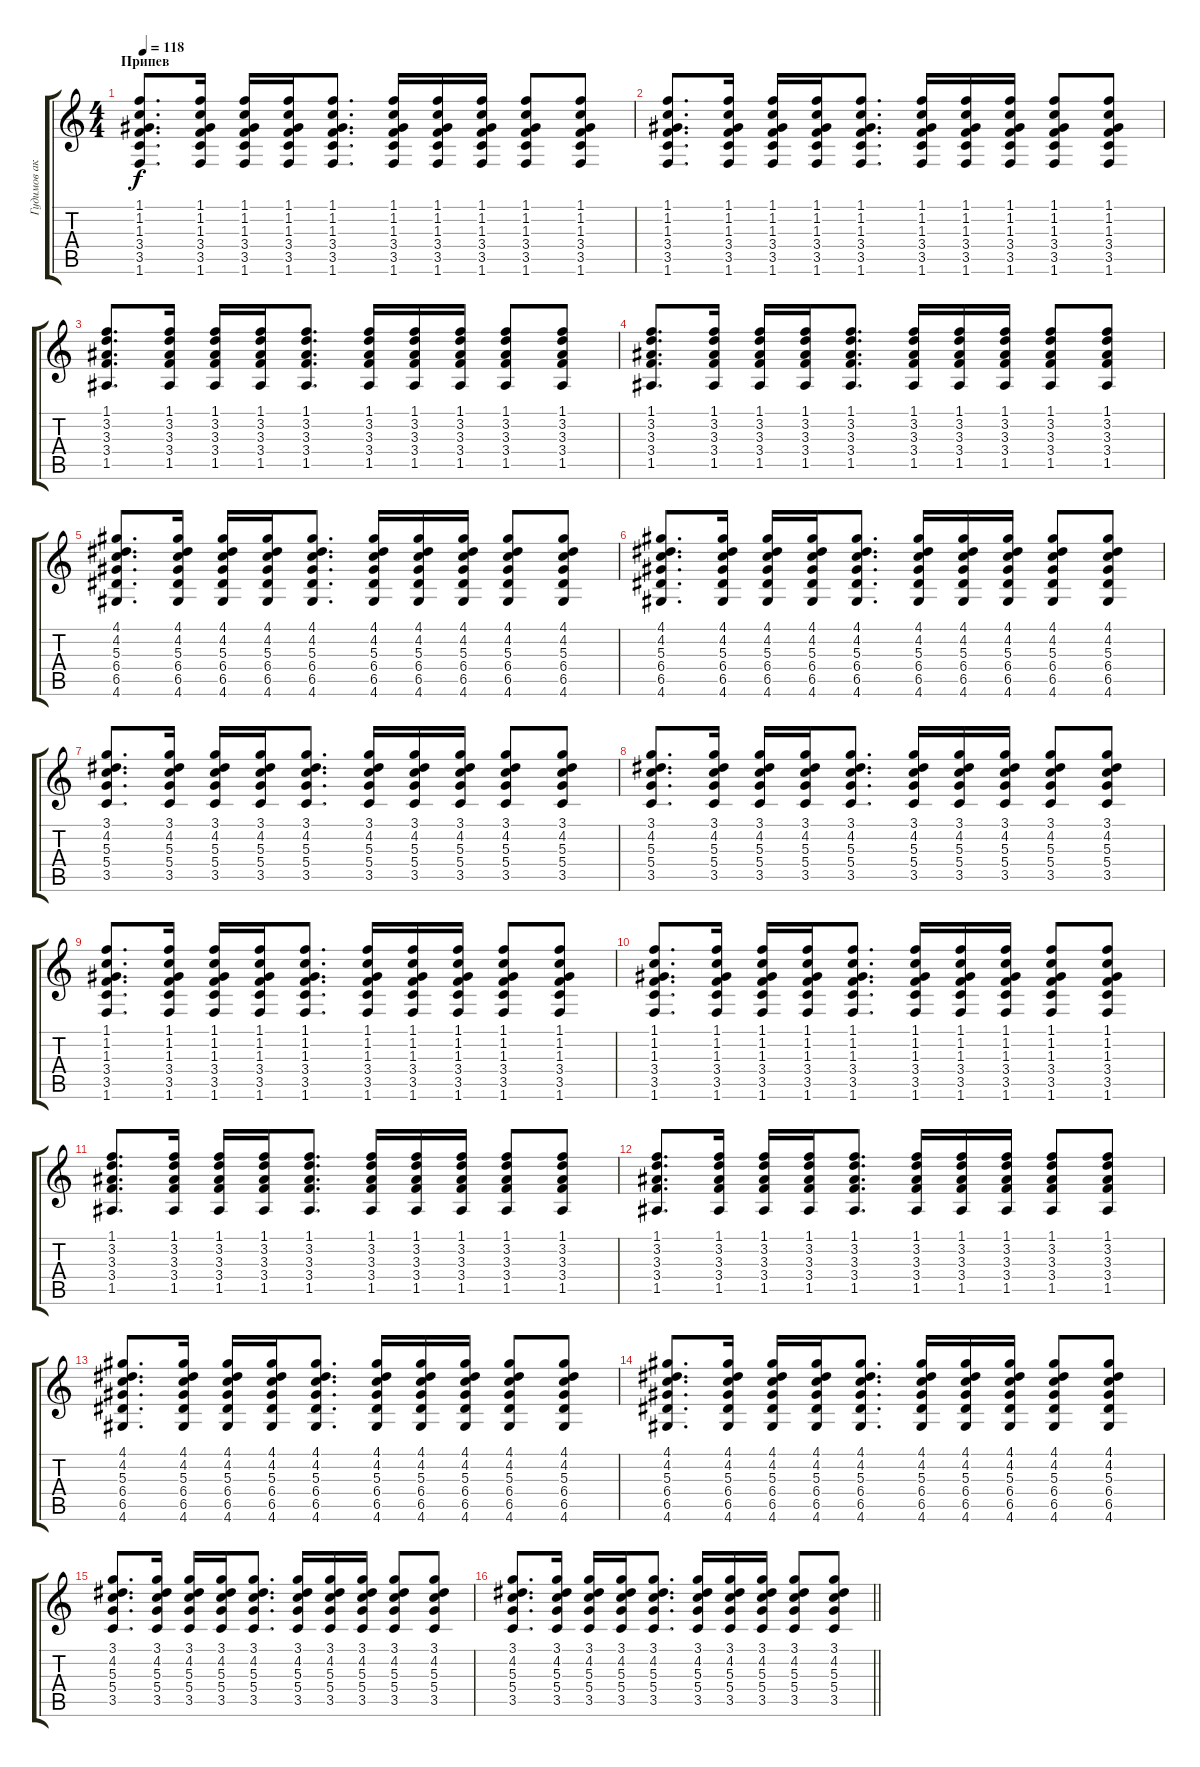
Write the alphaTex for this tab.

\track ("Гудимов аккорды" "Гудимов ак") {instrument acousticguitarsteel}
\staff {score tabs}
\tuning (E4 B3 G3 D3 A2 E2) {hide}
\ts (4 4)
\section ("" "Припев")
\tempo 118
\clef g2
\ks c
(1.1 1.2 1.3 3.4 3.5 1.6).8{d dy f} (1.1 1.2 1.3 3.4 3.5 1.6).16 (1.1 1.2 1.3 3.4 3.5 1.6).16 (1.1 1.2 1.3 3.4 3.5 1.6).16 (1.1 1.2 1.3 3.4 3.5 1.6).8{d} (1.1 1.2 1.3 3.4 3.5 1.6).16 (1.1 1.2 1.3 3.4 3.5 1.6).16 (1.1 1.2 1.3 3.4 3.5 1.6).16 (1.1 1.2 1.3 3.4 3.5 1.6).8 (1.1 1.2 1.3 3.4 3.5 1.6).8 |
(1.1 1.2 1.3 3.4 3.5 1.6).8{d} (1.1 1.2 1.3 3.4 3.5 1.6).16 (1.1 1.2 1.3 3.4 3.5 1.6).16 (1.1 1.2 1.3 3.4 3.5 1.6).16 (1.1 1.2 1.3 3.4 3.5 1.6).8{d} (1.1 1.2 1.3 3.4 3.5 1.6).16 (1.1 1.2 1.3 3.4 3.5 1.6).16 (1.1 1.2 1.3 3.4 3.5 1.6).16 (1.1 1.2 1.3 3.4 3.5 1.6).8 (1.1 1.2 1.3 3.4 3.5 1.6).8 |
(1.1 3.2 3.3 3.4 1.5).8{d} (1.1 3.2 3.3 3.4 1.5).16 (1.1 3.2 3.3 3.4 1.5).16 (1.1 3.2 3.3 3.4 1.5).16 (1.1 3.2 3.3 3.4 1.5).8{d} (1.1 3.2 3.3 3.4 1.5).16 (1.1 3.2 3.3 3.4 1.5).16 (1.1 3.2 3.3 3.4 1.5).16 (1.1 3.2 3.3 3.4 1.5).8 (1.1 3.2 3.3 3.4 1.5).8 |
(1.1 3.2 3.3 3.4 1.5).8{d} (1.1 3.2 3.3 3.4 1.5).16 (1.1 3.2 3.3 3.4 1.5).16 (1.1 3.2 3.3 3.4 1.5).16 (1.1 3.2 3.3 3.4 1.5).8{d} (1.1 3.2 3.3 3.4 1.5).16 (1.1 3.2 3.3 3.4 1.5).16 (1.1 3.2 3.3 3.4 1.5).16 (1.1 3.2 3.3 3.4 1.5).8 (1.1 3.2 3.3 3.4 1.5).8 |
(4.1 4.2 5.3 6.4 6.5 4.6).8{d} (4.1 4.2 5.3 6.4 6.5 4.6).16 (4.1 4.2 5.3 6.4 6.5 4.6).16 (4.1 4.2 5.3 6.4 6.5 4.6).16 (4.1 4.2 5.3 6.4 6.5 4.6).8{d} (4.1 4.2 5.3 6.4 6.5 4.6).16 (4.1 4.2 5.3 6.4 6.5 4.6).16 (4.1 4.2 5.3 6.4 6.5 4.6).16 (4.1 4.2 5.3 6.4 6.5 4.6).8 (4.1 4.2 5.3 6.4 6.5 4.6).8 |
(4.1 4.2 5.3 6.4 6.5 4.6).8{d} (4.1 4.2 5.3 6.4 6.5 4.6).16 (4.1 4.2 5.3 6.4 6.5 4.6).16 (4.1 4.2 5.3 6.4 6.5 4.6).16 (4.1 4.2 5.3 6.4 6.5 4.6).8{d} (4.1 4.2 5.3 6.4 6.5 4.6).16 (4.1 4.2 5.3 6.4 6.5 4.6).16 (4.1 4.2 5.3 6.4 6.5 4.6).16 (4.1 4.2 5.3 6.4 6.5 4.6).8 (4.1 4.2 5.3 6.4 6.5 4.6).8 |
(3.1 4.2 5.3 5.4 3.5).8{d} (3.1 4.2 5.3 5.4 3.5).16 (3.1 4.2 5.3 5.4 3.5).16 (3.1 4.2 5.3 5.4 3.5).16 (3.1 4.2 5.3 5.4 3.5).8{d} (3.1 4.2 5.3 5.4 3.5).16 (3.1 4.2 5.3 5.4 3.5).16 (3.1 4.2 5.3 5.4 3.5).16 (3.1 4.2 5.3 5.4 3.5).8 (3.1 4.2 5.3 5.4 3.5).8 |
(3.1 4.2 5.3 5.4 3.5).8{d} (3.1 4.2 5.3 5.4 3.5).16 (3.1 4.2 5.3 5.4 3.5).16 (3.1 4.2 5.3 5.4 3.5).16 (3.1 4.2 5.3 5.4 3.5).8{d} (3.1 4.2 5.3 5.4 3.5).16 (3.1 4.2 5.3 5.4 3.5).16 (3.1 4.2 5.3 5.4 3.5).16 (3.1 4.2 5.3 5.4 3.5).8 (3.1 4.2 5.3 5.4 3.5).8 |
(1.1 1.2 1.3 3.4 3.5 1.6).8{d} (1.1 1.2 1.3 3.4 3.5 1.6).16 (1.1 1.2 1.3 3.4 3.5 1.6).16 (1.1 1.2 1.3 3.4 3.5 1.6).16 (1.1 1.2 1.3 3.4 3.5 1.6).8{d} (1.1 1.2 1.3 3.4 3.5 1.6).16 (1.1 1.2 1.3 3.4 3.5 1.6).16 (1.1 1.2 1.3 3.4 3.5 1.6).16 (1.1 1.2 1.3 3.4 3.5 1.6).8 (1.1 1.2 1.3 3.4 3.5 1.6).8 |
(1.1 1.2 1.3 3.4 3.5 1.6).8{d} (1.1 1.2 1.3 3.4 3.5 1.6).16 (1.1 1.2 1.3 3.4 3.5 1.6).16 (1.1 1.2 1.3 3.4 3.5 1.6).16 (1.1 1.2 1.3 3.4 3.5 1.6).8{d} (1.1 1.2 1.3 3.4 3.5 1.6).16 (1.1 1.2 1.3 3.4 3.5 1.6).16 (1.1 1.2 1.3 3.4 3.5 1.6).16 (1.1 1.2 1.3 3.4 3.5 1.6).8 (1.1 1.2 1.3 3.4 3.5 1.6).8 |
(1.1 3.2 3.3 3.4 1.5).8{d} (1.1 3.2 3.3 3.4 1.5).16 (1.1 3.2 3.3 3.4 1.5).16 (1.1 3.2 3.3 3.4 1.5).16 (1.1 3.2 3.3 3.4 1.5).8{d} (1.1 3.2 3.3 3.4 1.5).16 (1.1 3.2 3.3 3.4 1.5).16 (1.1 3.2 3.3 3.4 1.5).16 (1.1 3.2 3.3 3.4 1.5).8 (1.1 3.2 3.3 3.4 1.5).8 |
(1.1 3.2 3.3 3.4 1.5).8{d} (1.1 3.2 3.3 3.4 1.5).16 (1.1 3.2 3.3 3.4 1.5).16 (1.1 3.2 3.3 3.4 1.5).16 (1.1 3.2 3.3 3.4 1.5).8{d} (1.1 3.2 3.3 3.4 1.5).16 (1.1 3.2 3.3 3.4 1.5).16 (1.1 3.2 3.3 3.4 1.5).16 (1.1 3.2 3.3 3.4 1.5).8 (1.1 3.2 3.3 3.4 1.5).8 |
(4.1 4.2 5.3 6.4 6.5 4.6).8{d} (4.1 4.2 5.3 6.4 6.5 4.6).16 (4.1 4.2 5.3 6.4 6.5 4.6).16 (4.1 4.2 5.3 6.4 6.5 4.6).16 (4.1 4.2 5.3 6.4 6.5 4.6).8{d} (4.1 4.2 5.3 6.4 6.5 4.6).16 (4.1 4.2 5.3 6.4 6.5 4.6).16 (4.1 4.2 5.3 6.4 6.5 4.6).16 (4.1 4.2 5.3 6.4 6.5 4.6).8 (4.1 4.2 5.3 6.4 6.5 4.6).8 |
(4.1 4.2 5.3 6.4 6.5 4.6).8{d} (4.1 4.2 5.3 6.4 6.5 4.6).16 (4.1 4.2 5.3 6.4 6.5 4.6).16 (4.1 4.2 5.3 6.4 6.5 4.6).16 (4.1 4.2 5.3 6.4 6.5 4.6).8{d} (4.1 4.2 5.3 6.4 6.5 4.6).16 (4.1 4.2 5.3 6.4 6.5 4.6).16 (4.1 4.2 5.3 6.4 6.5 4.6).16 (4.1 4.2 5.3 6.4 6.5 4.6).8 (4.1 4.2 5.3 6.4 6.5 4.6).8 |
(3.1 4.2 5.3 5.4 3.5).8{d} (3.1 4.2 5.3 5.4 3.5).16 (3.1 4.2 5.3 5.4 3.5).16 (3.1 4.2 5.3 5.4 3.5).16 (3.1 4.2 5.3 5.4 3.5).8{d} (3.1 4.2 5.3 5.4 3.5).16 (3.1 4.2 5.3 5.4 3.5).16 (3.1 4.2 5.3 5.4 3.5).16 (3.1 4.2 5.3 5.4 3.5).8 (3.1 4.2 5.3 5.4 3.5).8 |
\barLineRight lightlight
(3.1 4.2 5.3 5.4 3.5).8{d} (3.1 4.2 5.3 5.4 3.5).16 (3.1 4.2 5.3 5.4 3.5).16 (3.1 4.2 5.3 5.4 3.5).16 (3.1 4.2 5.3 5.4 3.5).8{d} (3.1 4.2 5.3 5.4 3.5).16 (3.1 4.2 5.3 5.4 3.5).16 (3.1 4.2 5.3 5.4 3.5).16 (3.1 4.2 5.3 5.4 3.5).8 (3.1 4.2 5.3 5.4 3.5).8
